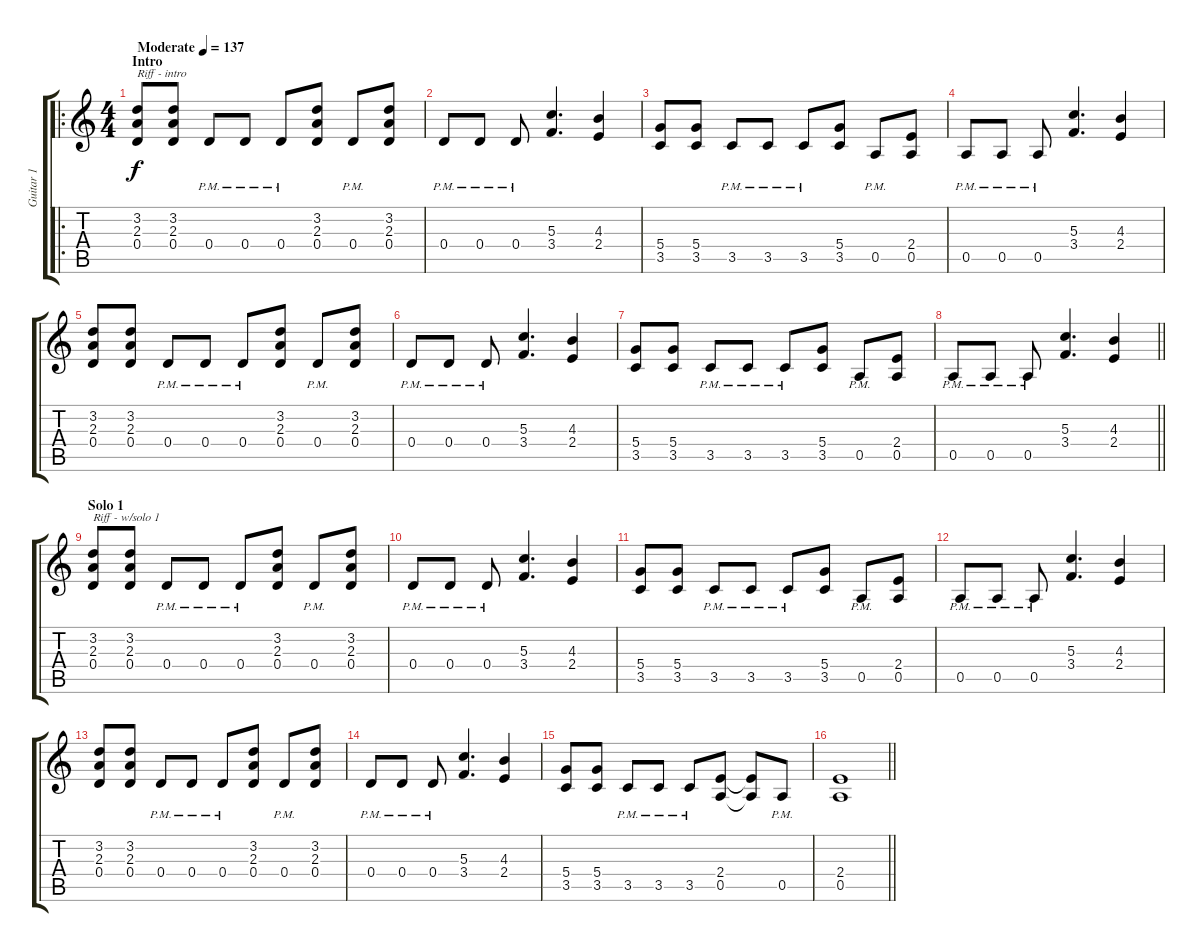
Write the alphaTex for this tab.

\track ("Guitar 1" "Guitar 1") {instrument overdrivenguitar}
\staff {score tabs}
\tuning (E4 B3 G3 D3 A2 E2) {hide}
\ro
\ts (4 4)
\section ("" "Intro")
\tempo (137 "Moderate")
\clef g2
\ks c
(3.2 2.3 0.4).8{txt "Riff - intro" dy f instrument overdrivenguitar} (3.2 2.3 0.4).8 0.4{pm}.8 0.4{pm}.8 0.4{pm}.8 (3.2 2.3 0.4).8 0.4{pm}.8 (3.2 2.3 0.4).8 |
0.4{pm}.8 0.4{pm}.8 0.4{pm}.8 (5.3 3.4).4{d} (4.3 2.4).4 |
(5.4 3.5).8 (5.4 3.5).8 3.5{pm}.8 3.5{pm}.8 3.5{pm}.8 (5.4 3.5).8 0.5{pm}.8 (2.4 0.5).8 |
0.5{pm}.8 0.5{pm}.8 0.5{pm}.8 (5.3 3.4).4{d} (4.3 2.4).4 |
(3.2 2.3 0.4).8 (3.2 2.3 0.4).8 0.4{pm}.8 0.4{pm}.8 0.4{pm}.8 (3.2 2.3 0.4).8 0.4{pm}.8 (3.2 2.3 0.4).8 |
0.4{pm}.8 0.4{pm}.8 0.4{pm}.8 (5.3 3.4).4{d} (4.3 2.4).4 |
(5.4 3.5).8 (5.4 3.5).8 3.5{pm}.8 3.5{pm}.8 3.5{pm}.8 (5.4 3.5).8 0.5{pm}.8 (2.4 0.5).8 |
\barLineRight lightlight
0.5{pm}.8 0.5{pm}.8 0.5{pm}.8 (5.3 3.4).4{d} (4.3 2.4).4 |
\section ("" "Solo 1")
(3.2 2.3 0.4).8{txt "Riff - w/solo 1"} (3.2 2.3 0.4).8 0.4{pm}.8 0.4{pm}.8 0.4{pm}.8 (3.2 2.3 0.4).8 0.4{pm}.8 (3.2 2.3 0.4).8 |
0.4{pm}.8 0.4{pm}.8 0.4{pm}.8 (5.3 3.4).4{d} (4.3 2.4).4 |
(5.4 3.5).8 (5.4 3.5).8 3.5{pm}.8 3.5{pm}.8 3.5{pm}.8 (5.4 3.5).8 0.5{pm}.8 (2.4 0.5).8 |
0.5{pm}.8 0.5{pm}.8 0.5{pm}.8 (5.3 3.4).4{d} (4.3 2.4).4 |
(3.2 2.3 0.4).8 (3.2 2.3 0.4).8 0.4{pm}.8 0.4{pm}.8 0.4{pm}.8 (3.2 2.3 0.4).8 0.4{pm}.8 (3.2 2.3 0.4).8 |
0.4{pm}.8 0.4{pm}.8 0.4{pm}.8 (5.3 3.4).4{d} (4.3 2.4).4 |
(5.4 3.5).8 (5.4 3.5).8 3.5{pm}.8 3.5{pm}.8 3.5{pm}.8 (2.4 0.5).8 (2.4{t} 0.5{t}).8 0.5{pm}.8 |
\barLineRight lightlight
(2.4 0.5).1
